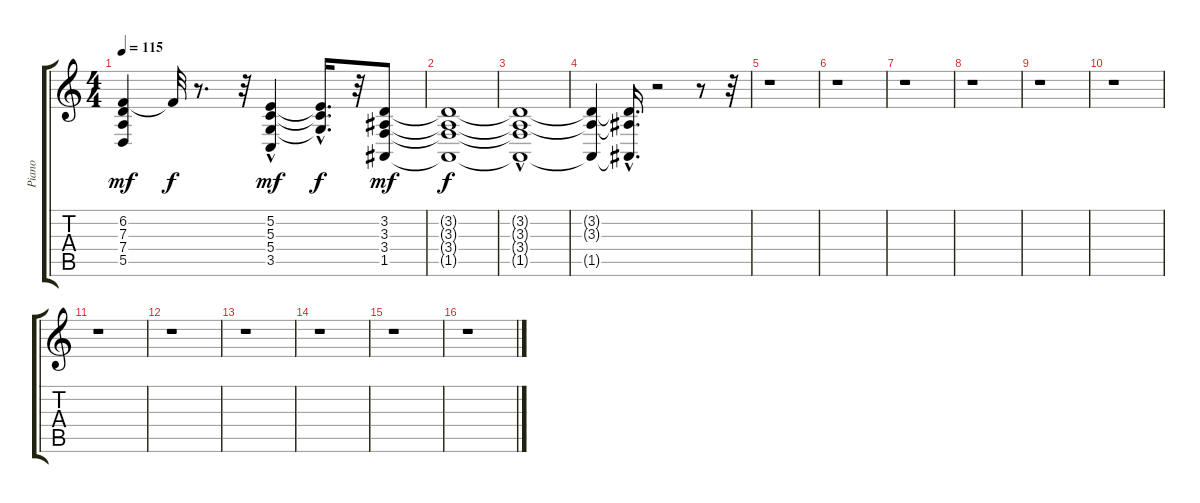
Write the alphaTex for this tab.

\track ("Piano" "Piano") {instrument brightacousticpiano}
\staff {score tabs}
\tuning (E4 B3 G3 D3 A2 E2) {hide}
\ts (4 4)
\tempo 115
\clef g2
\ks c
(6.2 7.3 7.4 5.5).4{dy mf} 6.2{t}.32{dy f} r.8{d} r.32 (5.2 5.3 5.4 3.5{hac}).4{dy mf} (5.2{hac t} 5.3{t} 5.4{t}).16{d dy f} r.32 (3.2 3.3 3.4 1.5).8{dy mf} |
(3.2{t} 3.3{t} 3.4{t} 1.5{t}).1{dy f} |
(3.2{t} 3.3{t} 3.4{hac t} 1.5{t}).1 |
(3.2{t} 3.3{t} 1.5{t}).4 (3.2{hac t} 3.3{t} 1.5{t}).16{d} r.2 r.8 r.32 |
r.1 |
r.1 |
r.1 |
r.1 |
r.1 |
r.1 |
r.1 |
r.1 |
r.1 |
r.1 |
r.1 |
r.1
